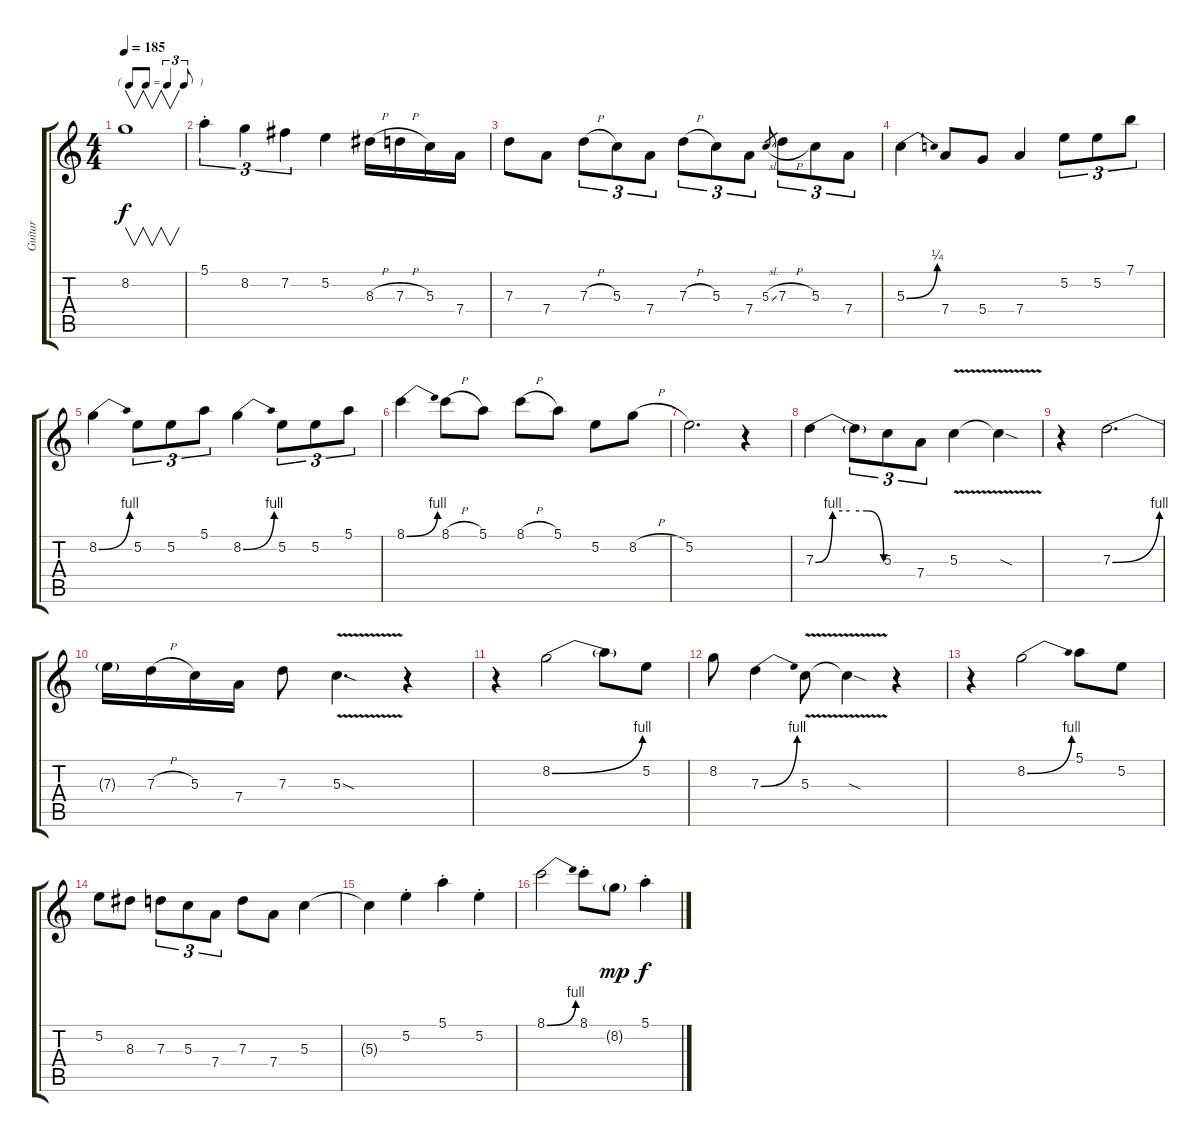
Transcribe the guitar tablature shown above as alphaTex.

\track ("Guitar" "Guitar") {instrument overdrivenguitar}
\staff {score tabs}
\tuning (E4 B3 G3 D3 A2 E2) {hide}
\ts (4 4)
\tf triplet8th
\tempo 185
\clef g2
\ks c
8.2{t}.1{v dy f} |
5.1{st}.4{tu (3 2)} 8.2.4{tu (3 2)} 7.2.4{tu (3 2)} 5.2.4 8.3{h}.16 7.3{h}.16 5.3.16 7.4.16 |
7.3.8 7.4.8 7.3{h}.8{tu (3 2)} 5.3.8{tu (3 2)} 7.4.8{tu (3 2)} 7.3{h}.8{tu (3 2)} 5.3.8{tu (3 2)} 7.4.8{tu (3 2)} 5.3{sl}.8{gr} 7.3{h}.8{tu (3 2)} 5.3.8{tu (3 2)} 7.4.8{tu (3 2)} |
5.3{be (bend 0 0 60 1)}.4 7.4.8 5.4.8 7.4.4 5.2.8{tu (3 2)} 5.2.8{tu (3 2)} 7.1.8{tu (3 2)} |
8.2{be (bend 0 0 60 4)}.4 5.2.8{tu (3 2)} 5.2.8{tu (3 2)} 5.1.8{tu (3 2)} 8.2{be (bend 0 0 60 4)}.4 5.2.8{tu (3 2)} 5.2.8{tu (3 2)} 5.1.8{tu (3 2)} |
8.1{be (bend 0 0 60 4)}.4 8.1{h}.8 5.1.8 8.1{h}.8 5.1.8 5.2.8 8.2{h}.8 |
5.2.2{d} r.4 |
7.3{be (custom 0 0 15 4 30 4 45 4 60 0)}.4 7.3{t}.8{tu (3 2)} 5.3.8{tu (3 2)} 7.4.8{tu (3 2)} 5.3{v}.4 5.3{sod t}.4 |
r.4 7.3{be (bend 0 0 60 4)}.2{d} |
7.3{t}.16 7.3{h}.16 5.3.16 7.4.16 7.3.8 5.3{v sod}.4{d} r.4 |
r.4 8.2{be (bend 0 0 60 4)}.2 8.2{t}.8 5.2.8 |
8.2.8 7.3{be (bend 0 0 60 4)}.4 5.3{v}.8 5.3{v sod t}.4 r.4 |
r.4 8.2{be (bend 0 0 60 4)}.2 5.1.8 5.2.8 |
5.2.8 8.3.8 7.3.8{tu (3 2)} 5.3.8{tu (3 2)} 7.4.8{tu (3 2)} 7.3.8 7.4.8 5.3.4 |
5.3{t}.4 5.2{st}.4 5.1{st}.4 5.2{st}.4 |
8.1{be (bend 0 0 60 4)}.2 8.1{st}.8 8.2{g}.8{dy mp} 5.1{st}.4{dy f}
